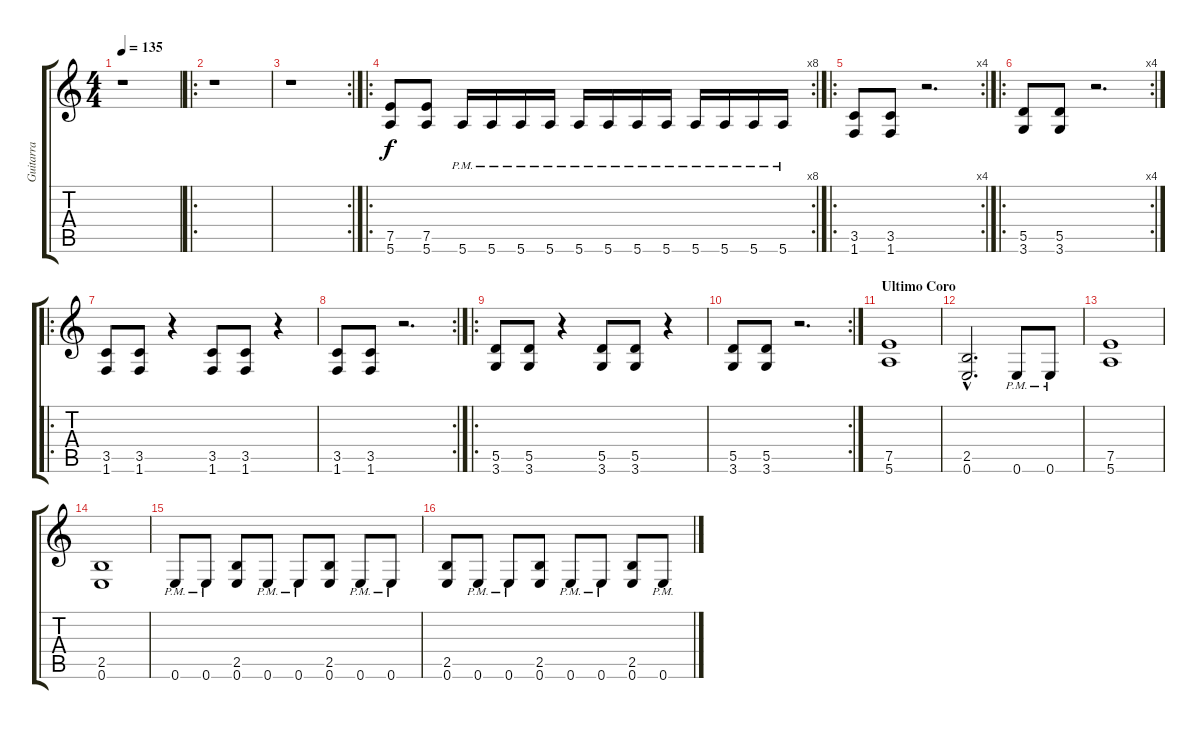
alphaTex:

\track ("Guitarra" "Guitarra") {instrument overdrivenguitar}
\staff {score tabs}
\tuning (E4 B3 G3 D3 A2 E2) {hide}
\ts (4 4)
\tempo 135
\clef g2
\ks c
r.1{dy f} |
\ro
r.1 |
\rc 2
r.1 |
\ro
\rc 8
(7.5 5.6).8 (7.5 5.6).8 5.6{pm}.16 5.6{pm}.16 5.6{pm}.16 5.6{pm}.16 5.6{pm}.16 5.6{pm}.16 5.6{pm}.16 5.6{pm}.16 5.6{pm}.16 5.6{pm}.16 5.6{pm}.16 5.6{pm}.16 |
\ro
\rc 4
(3.5 1.6).8 (3.5 1.6).8 r.2{d} |
\ro
\rc 4
(5.5 3.6).8 (5.5 3.6).8 r.2{d} |
\ro
(3.5 1.6).8 (3.5 1.6).8 r.4 (3.5 1.6).8 (3.5 1.6).8 r.4 |
\rc 2
(3.5 1.6).8 (3.5 1.6).8 r.2{d} |
\ro
(5.5 3.6).8 (5.5 3.6).8 r.4 (5.5 3.6).8 (5.5 3.6).8 r.4 |
\rc 2
(5.5 3.6).8 (5.5 3.6).8 r.2{d} |
\section ("" "Ultimo Coro")
(7.5 5.6).1 |
(2.5{hac} 0.6{hac}).2{d} 0.6{pm}.8 0.6{pm}.8 |
(7.5 5.6).1 |
(2.5 0.6).1 |
0.6{pm}.8 0.6{pm}.8 (2.5 0.6).8 0.6{pm}.8 0.6{pm}.8 (2.5 0.6).8 0.6{pm}.8 0.6{pm}.8 |
(2.5 0.6).8 0.6{pm}.8 0.6{pm}.8 (2.5 0.6).8 0.6{pm}.8 0.6{pm}.8 (2.5 0.6).8 0.6{pm}.8
